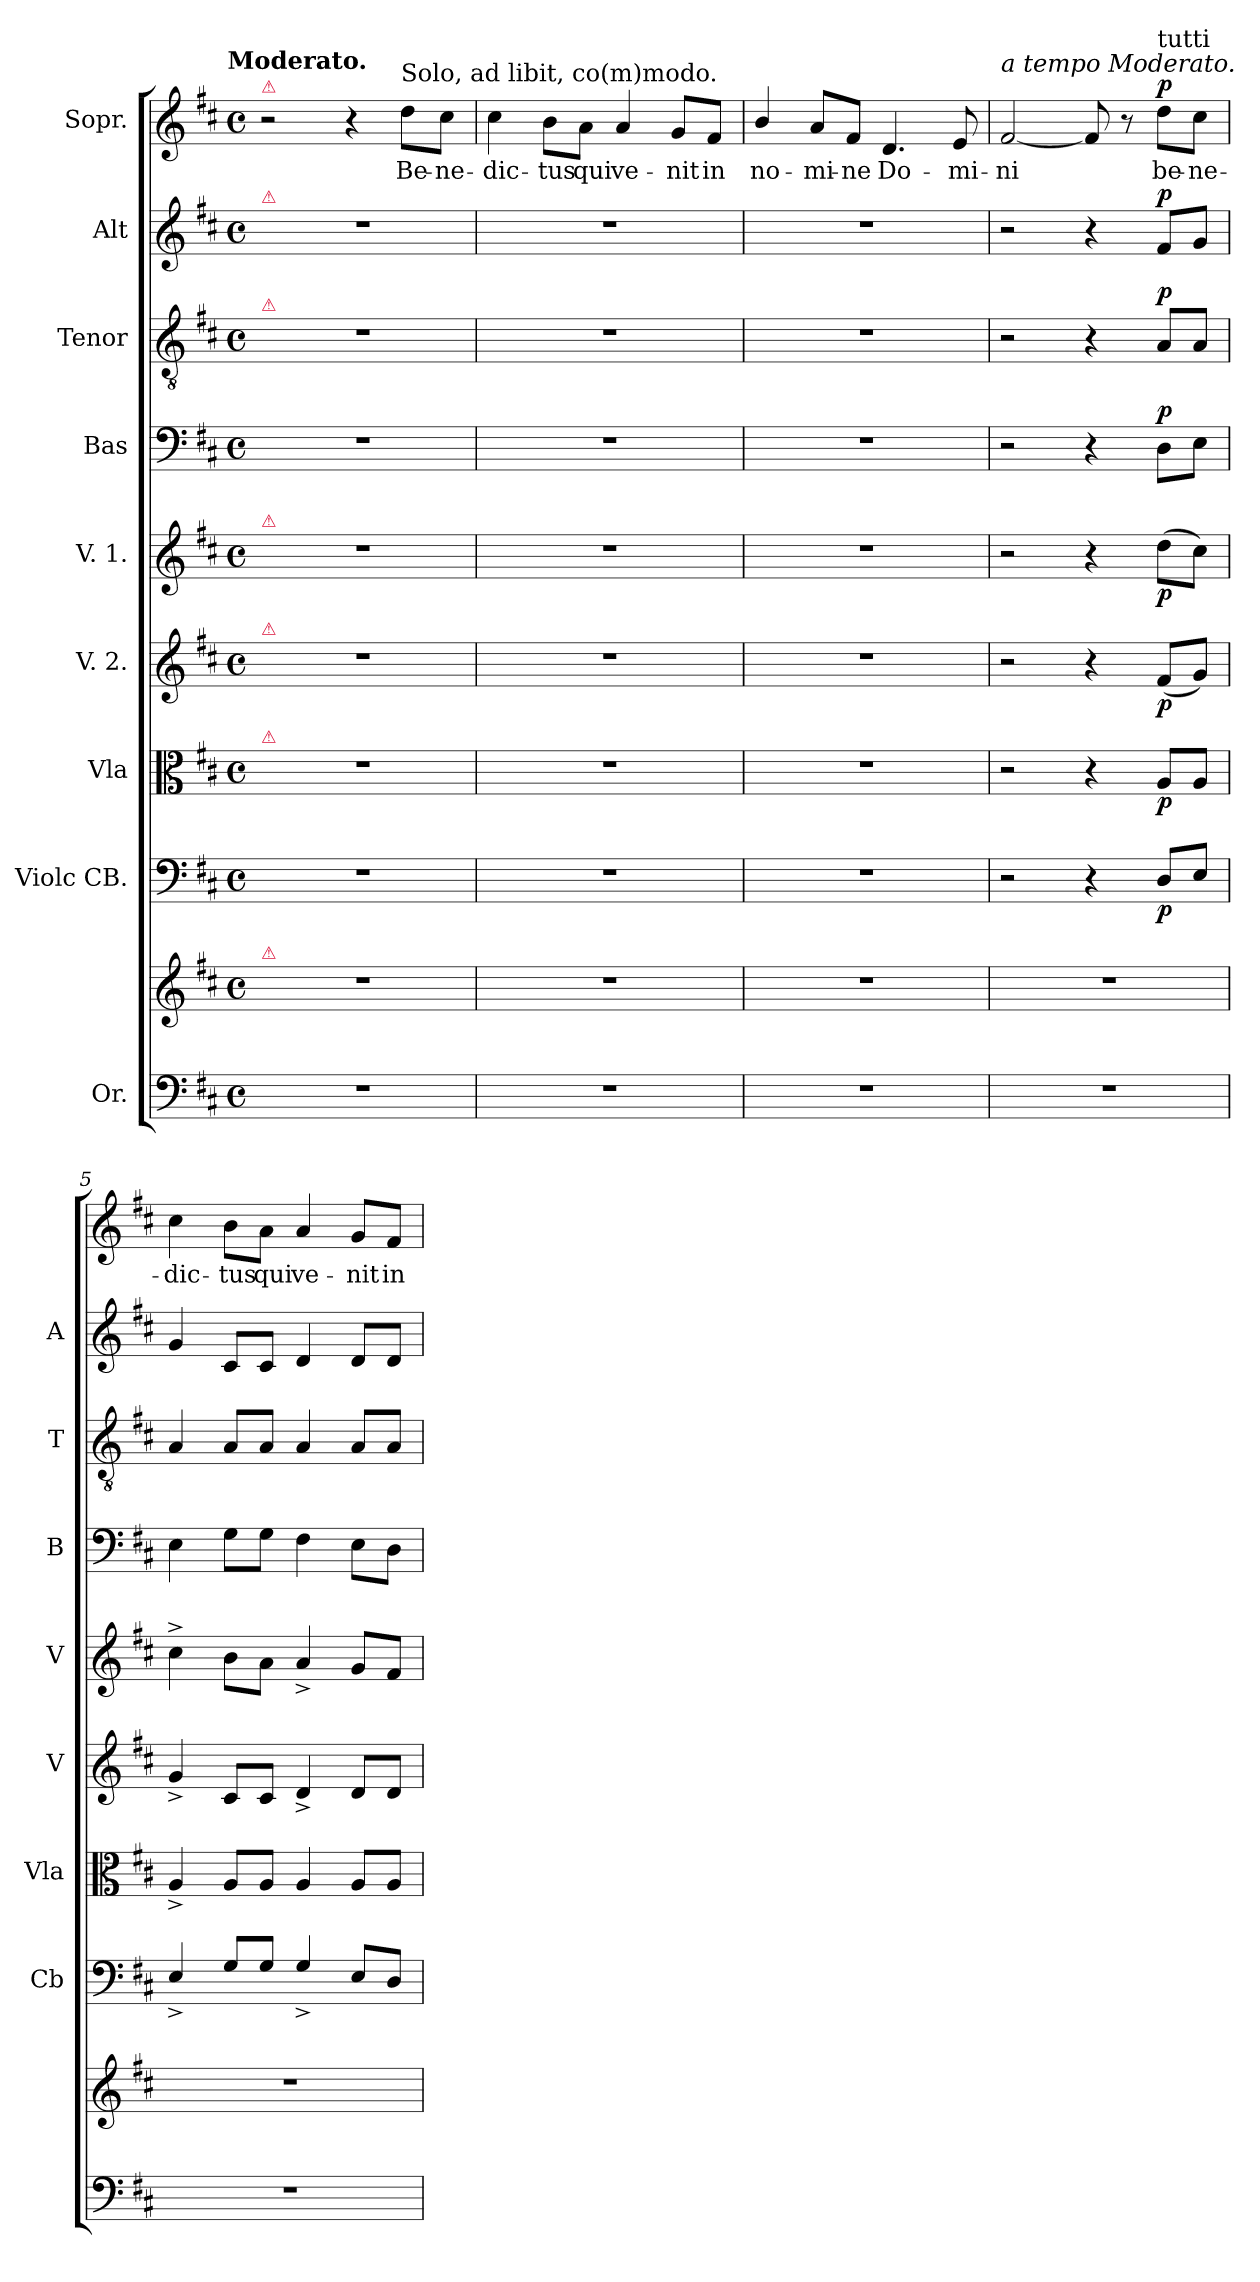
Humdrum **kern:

**kern	**kern	**kern	**dynam	**kern	**dynam	**kern	**dynam	**kern	**dynam	**kern	**dynam	**kern	**dynam	**kern	**dynam	**kern	**text	**dynam
*part9	*part9	*part8	*part8	*part7	*part7	*part6	*part6	*part5	*part5	*part4	*part4	*part3	*part3	*part2	*part2	*part1	*part1	*part1
*staff10	*staff9	*staff8	*staff8	*staff7	*staff7	*staff6	*staff6	*staff5	*staff5	*staff4	*staff4	*staff3	*staff3	*staff2	*staff2	*staff1	*staff1	*staff1
*I"Or.	*	*I"Violc CB.	*	*I"Vla	*	*I"V. 2.	*	*I"V. 1.	*	*I"Bas	*	*I"Tenor	*	*I"Alt	*	*I"Sopr.	*	*
*	*	*I'Cb	*	*I'Vla	*	*I'V	*	*I'V	*	*I'B	*	*I'T	*	*I'A	*	*	*	*
*clefF4	*clefG2	*clefF4	*	*clefC3	*	*clefG2	*	*clefG2	*	*clefF4	*	*clefGv2	*	*clefG2	*	*clefG2	*	*
*k[f#c#]	*k[f#c#]	*k[f#c#]	*	*k[f#c#]	*	*k[f#c#]	*	*k[f#c#]	*	*k[f#c#]	*	*k[f#c#]	*	*k[f#c#]	*	*k[f#c#]	*	*
!!LO:TX:omd:t=Moderato.
*M4/4	*M4/4	*M4/4	*	*M4/4	*	*M4/4	*	*M4/4	*	*M4/4	*	*M4/4	*	*M4/4	*	*M4/4	*	*
*met(c)	*met(c)	*met(c)	*	*met(c)	*	*met(c)	*	*met(c)	*	*met(c)	*	*met(c)	*	*met(c)	*	*met(c)	*	*
=1	=1	=1	=1	=1	=1	=1	=1	=1	=1	=1	=1	=1	=1	=1	=1	=1	=1	=1
!	!	!	!	!	!	!	!	!	!	!	!	!	!	!	!	!LO:TX:a:color=crimson:t=⚠	!	!
!	!	!	!	!	!	!	!	!	!	!	!	!	!	!LO:TX:a:color=crimson:t=⚠	!	!	!	!
!	!	!	!	!	!	!	!	!	!	!	!	!LO:TX:a:color=crimson:t=⚠	!	!	!	!	!	!
!	!	!	!	!	!	!	!	!LO:TX:a:color=crimson:t=⚠	!	!	!	!	!	!	!	!	!	!
!	!	!	!	!	!	!LO:TX:a:color=crimson:t=⚠	!	!	!	!	!	!	!	!	!	!	!	!
!	!	!	!	!LO:TX:a:color=crimson:t=⚠	!	!	!	!	!	!	!	!	!	!	!	!	!	!
!	!LO:TX:a:color=crimson:t=⚠	!	!	!	!	!	!	!	!	!	!	!	!	!	!	!	!	!
1r	1r	1r	.	1r	.	1r	.	1r	.	1r	.	1r	.	1r	.	2r	.	.
.	.	.	.	.	.	.	.	.	.	.	.	.	.	.	.	4r	.	.
!	!	!	!	!	!	!	!	!	!	!	!	!	!	!	!	!LO:TX:a:t=Solo, ad libit, co(m)modo.	!	!
.	.	.	.	.	.	.	.	.	.	.	.	.	.	.	.	8dd\L	Be-	.
.	.	.	.	.	.	.	.	.	.	.	.	.	.	.	.	8cc#\J	-ne-	.
=2	=2	=2	=2	=2	=2	=2	=2	=2	=2	=2	=2	=2	=2	=2	=2	=2	=2	=2
1r	1r	1r	.	1r	.	1r	.	1r	.	1r	.	1r	.	1r	.	4cc#\	-dic-	.
.	.	.	.	.	.	.	.	.	.	.	.	.	.	.	.	8b\L	-tus	.
.	.	.	.	.	.	.	.	.	.	.	.	.	.	.	.	8a\J	qui	.
.	.	.	.	.	.	.	.	.	.	.	.	.	.	.	.	4a/	ve-	.
.	.	.	.	.	.	.	.	.	.	.	.	.	.	.	.	8g/L	-nit	.
.	.	.	.	.	.	.	.	.	.	.	.	.	.	.	.	8f#/J	in	.
=3	=3	=3	=3	=3	=3	=3	=3	=3	=3	=3	=3	=3	=3	=3	=3	=3	=3	=3
1r	1r	1r	.	1r	.	1r	.	1r	.	1r	.	1r	.	1r	.	4b/	no-	.
.	.	.	.	.	.	.	.	.	.	.	.	.	.	.	.	8a/L	-mi-	.
.	.	.	.	.	.	.	.	.	.	.	.	.	.	.	.	8f#/J	-ne	.
.	.	.	.	.	.	.	.	.	.	.	.	.	.	.	.	4.d/	Do-	.
.	.	.	.	.	.	.	.	.	.	.	.	.	.	.	.	8e/	-mi-	.
=4	=4	=4	=4	=4	=4	=4	=4	=4	=4	=4	=4	=4	=4	=4	=4	=4	=4	=4
!	!	!	!	!	!	!	!	!	!	!	!	!	!	!	!	!LO:TX:a:i:t=a tempo Moderato.	!	!
1r	1r	2r	.	2r	.	2r	.	2r	.	2r	.	2r	.	2r	.	[2f#/	-ni	.
.	.	4r	.	4r	.	4r	.	4r	.	4r	.	4r	.	4r	.	8f#/]	.	.
.	.	.	.	.	.	.	.	.	.	.	.	.	.	.	.	8r	.	.
!	!	!	!	!	!	!	!	!	!	!	!	!	!	!	!	!LO:TX:a:t=tutti	!	!
!	!	!	!	!	!	!	!	!	!	!	!LO:DY:a	!	!LO:DY:a	!	!LO:DY:a	!	!	!LO:DY:b
.	.	8D/L	p	8A/L	p	(8f#/L	p	(8dd\L	p	8D\L	p	8A/L	p	8f#/L	p	8dd\L	be-	p
.	.	8E/J	.	8A/J	.	8g/J)	.	8cc#\J)	.	8E\J	.	8A/J	.	8g/J	.	8cc#\J	-ne-	.
=5	=5	=5	=5	=5	=5	=5	=5	=5	=5	=5	=5	=5	=5	=5	=5	=5	=5	=5
1r	1r	4E^/	.	4A^/	.	4g^/	.	4cc#^\	.	4E\	.	4A/	.	4g/	.	4cc#\	-dic-	.
.	.	8G/L	.	8A/L	.	8c#/L	.	8b\L	.	8G\L	.	8A/L	.	8c#/L	.	8b\L	-tus	.
.	.	8G/J	.	8A/J	.	8c#/J	.	8a\J	.	8G\J	.	8A/J	.	8c#/J	.	8a\J	qui	.
.	.	4G^/	.	4A/	.	4d^/	.	4a^/	.	4F#\	.	4A/	.	4d/	.	4a/	ve-	.
.	.	8E/L	.	8A/L	.	8d/L	.	8g/L	.	8E\L	.	8A/L	.	8d/L	.	8g/L	-nit	.
.	.	8D/J	.	8A/J	.	8d/J	.	8f#/J	.	8D\J	.	8A/J	.	8d/J	.	8f#/J	in	.
=	=	=	=	=	=	=	=	=	=	=	=	=	=	=	=	=	=	=
*-	*-	*-	*-	*-	*-	*-	*-	*-	*-	*-	*-	*-	*-	*-	*-	*-	*-	*-
